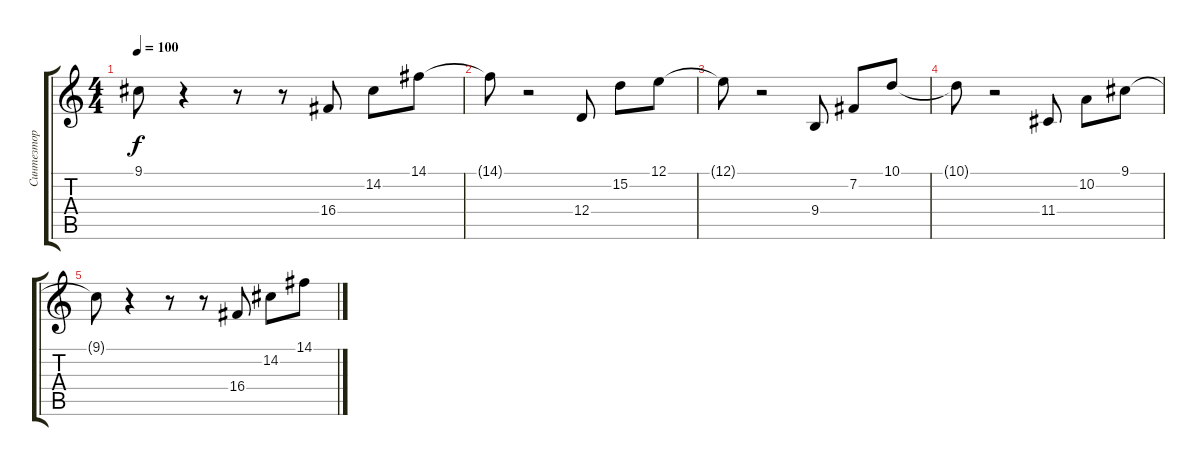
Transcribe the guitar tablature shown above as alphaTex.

\track ("Синтезтор" "Синтезтор") {instrument fx8scifi}
\staff {score tabs}
\tuning (E4 B3 G3 D3 A2 E2) {hide}
\ts (4 4)
\tempo 100
\clef g2
\ks c
9.1{t}.8{dy f} r.4 r.8 r.8 16.4.8 14.2.8 14.1.8 |
14.1{t}.8 r.2 12.4.8 15.2.8 12.1.8 |
12.1{t}.8 r.2 9.4.8 7.2.8 10.1.8 |
10.1{t}.8 r.2 11.4.8 10.2.8 9.1.8 |
9.1{t}.8 r.4 r.8 r.8 16.4.8 14.2.8 14.1.8
